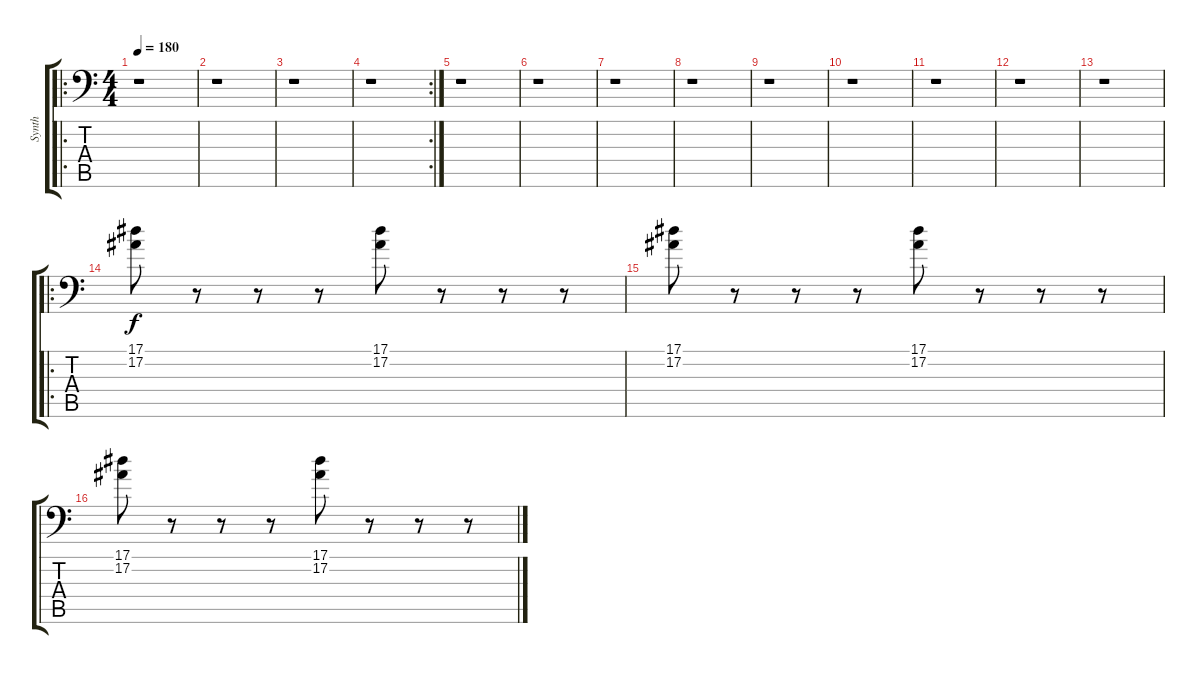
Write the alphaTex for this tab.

\track ("Synth" "Synth") {instrument synthstrings2}
\staff {score tabs}
\tuning (Bb3 F3 Db3 Ab2 Eb2 Bb1) {hide}
\ro
\ts (4 4)
\tempo 180
\clef f4
\ks c
r.1{dy f} |
r.1 |
r.1 |
\rc 2
r.1 |
r.1 |
r.1 |
r.1 |
r.1 |
r.1 |
r.1 |
r.1 |
r.1 |
r.1 |
\ro
(17.1 17.2).8 r.8 r.8 r.8 (17.1 17.2).8 r.8 r.8 r.8 |
(17.1 17.2).8 r.8 r.8 r.8 (17.1 17.2).8 r.8 r.8 r.8 |
(17.1 17.2).8 r.8 r.8 r.8 (17.1 17.2).8 r.8 r.8 r.8
